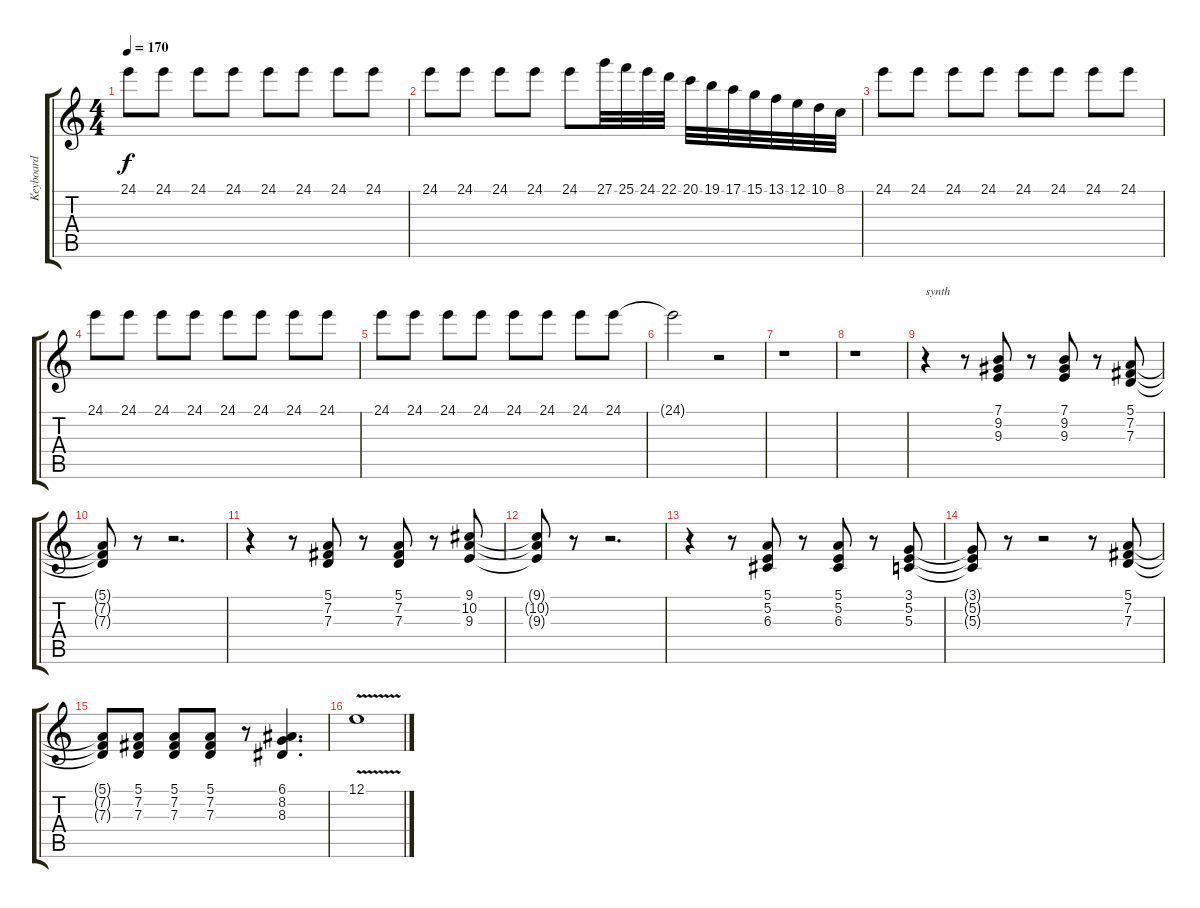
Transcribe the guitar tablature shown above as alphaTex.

\track ("Keyboard" "Keyboard") {instrument electricgrandpiano}
\staff {score tabs}
\tuning (E4 B3 G3 D3 A2 E2) {hide}
\ts (4 4)
\tempo 170
\clef g2
\ks c
24.1.8{dy f} 24.1.8 24.1.8 24.1.8 24.1.8 24.1.8 24.1.8 24.1.8 |
24.1.8 24.1.8 24.1.8 24.1.8 24.1.8 27.1.32 25.1.32 24.1.32 22.1.32 20.1.32 19.1.32 17.1.32 15.1.32 13.1.32 12.1.32 10.1.32 8.1.32 |
24.1.8 24.1.8 24.1.8 24.1.8 24.1.8 24.1.8 24.1.8 24.1.8 |
24.1.8 24.1.8 24.1.8 24.1.8 24.1.8 24.1.8 24.1.8 24.1.8 |
24.1.8 24.1.8 24.1.8 24.1.8 24.1.8 24.1.8 24.1.8 24.1.8 |
24.1{t}.2 r.2 |
r.1 |
r.1{balance 2 instrument lead1square} |
r.4{txt "synth"} r.8 (7.1 9.2 9.3).8 r.8 (7.1 9.2 9.3).8 r.8 (5.1 7.2 7.3).8 |
(5.1{t} 7.2{t} 7.3{t}).8 r.8 r.2{d} |
r.4 r.8 (5.1 7.2 7.3).8 r.8 (5.1 7.2 7.3).8 r.8 (9.1 10.2 9.3).8 |
(9.1{t} 10.2{t} 9.3{t}).8 r.8 r.2{d} |
r.4 r.8 (5.1 5.2 6.3).8 r.8 (5.1 5.2 6.3).8 r.8 (3.1 5.2 5.3).8 |
(3.1{t} 5.2{t} 5.3{t}).8 r.8 r.2 r.8 (5.1 7.2 7.3).8 |
(5.1{t} 7.2{t} 7.3{t}).8 (5.1 7.2 7.3).8 (5.1 7.2 7.3).8 (5.1 7.2 7.3).8 r.8 (6.1 8.2 8.3).4{d} |
12.1{v}.1
